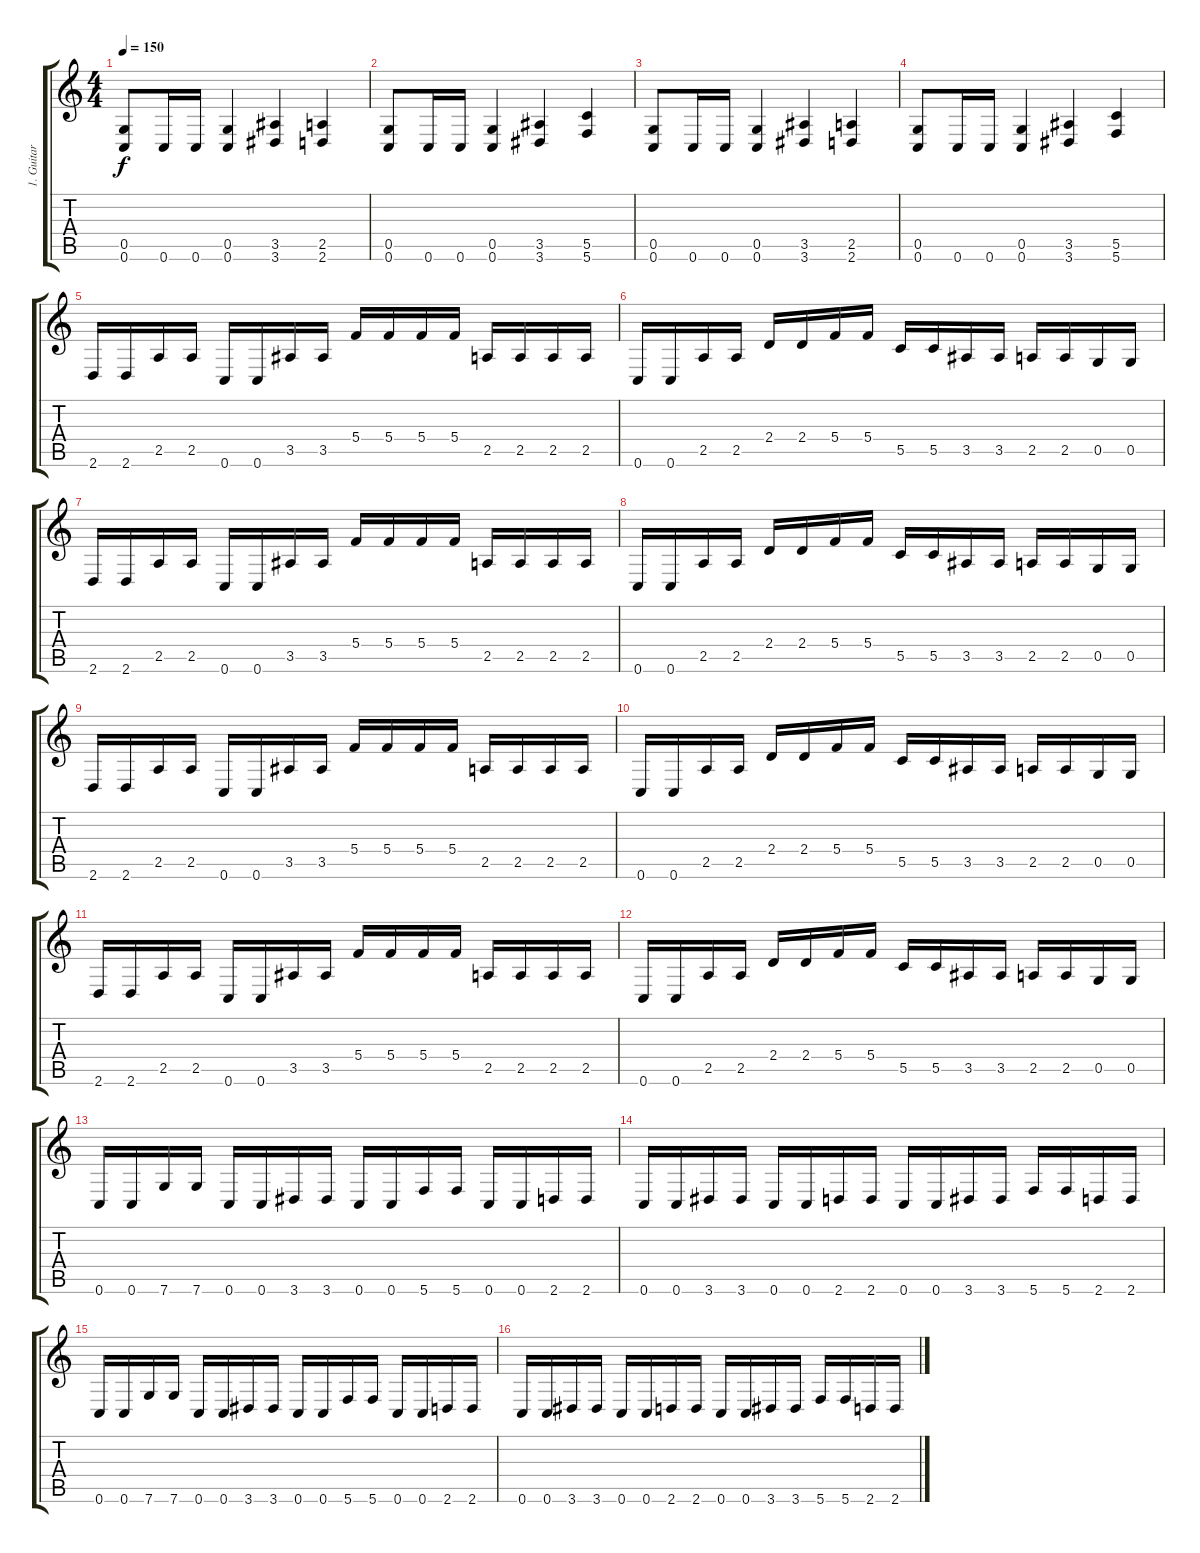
\track ("1. Guitar" "1. Guitar") {instrument distortionguitar}
\staff {score tabs}
\tuning (D4 A3 F3 C3 G2 C2) {hide}
\ts (4 4)
\tempo 150
\clef g2
\ks c
(0.5 0.6).8{dy f} 0.6.16 0.6.16 (0.5 0.6).4 (3.5 3.6).4 (2.5 2.6).4 |
(0.5 0.6).8 0.6.16 0.6.16 (0.5 0.6).4 (3.5 3.6).4 (5.5 5.6).4 |
(0.5 0.6).8 0.6.16 0.6.16 (0.5 0.6).4 (3.5 3.6).4 (2.5 2.6).4 |
(0.5 0.6).8 0.6.16 0.6.16 (0.5 0.6).4 (3.5 3.6).4 (5.5 5.6).4 |
2.6.16 2.6.16 2.5.16 2.5.16 0.6.16 0.6.16 3.5.16 3.5.16 5.4.16 5.4.16 5.4.16 5.4.16 2.5.16 2.5.16 2.5.16 2.5.16 |
0.6.16 0.6.16 2.5.16 2.5.16 2.4.16 2.4.16 5.4.16 5.4.16 5.5.16 5.5.16 3.5.16 3.5.16 2.5.16 2.5.16 0.5.16 0.5.16 |
2.6.16 2.6.16 2.5.16 2.5.16 0.6.16 0.6.16 3.5.16 3.5.16 5.4.16 5.4.16 5.4.16 5.4.16 2.5.16 2.5.16 2.5.16 2.5.16 |
0.6.16 0.6.16 2.5.16 2.5.16 2.4.16 2.4.16 5.4.16 5.4.16 5.5.16 5.5.16 3.5.16 3.5.16 2.5.16 2.5.16 0.5.16 0.5.16 |
2.6.16 2.6.16 2.5.16 2.5.16 0.6.16 0.6.16 3.5.16 3.5.16 5.4.16 5.4.16 5.4.16 5.4.16 2.5.16 2.5.16 2.5.16 2.5.16 |
0.6.16 0.6.16 2.5.16 2.5.16 2.4.16 2.4.16 5.4.16 5.4.16 5.5.16 5.5.16 3.5.16 3.5.16 2.5.16 2.5.16 0.5.16 0.5.16 |
2.6.16 2.6.16 2.5.16 2.5.16 0.6.16 0.6.16 3.5.16 3.5.16 5.4.16 5.4.16 5.4.16 5.4.16 2.5.16 2.5.16 2.5.16 2.5.16 |
0.6.16 0.6.16 2.5.16 2.5.16 2.4.16 2.4.16 5.4.16 5.4.16 5.5.16 5.5.16 3.5.16 3.5.16 2.5.16 2.5.16 0.5.16 0.5.16 |
0.6.16 0.6.16 7.6.16 7.6.16 0.6.16 0.6.16 3.6.16 3.6.16 0.6.16 0.6.16 5.6.16 5.6.16 0.6.16 0.6.16 2.6.16 2.6.16 |
0.6.16 0.6.16 3.6.16 3.6.16 0.6.16 0.6.16 2.6.16 2.6.16 0.6.16 0.6.16 3.6.16 3.6.16 5.6.16 5.6.16 2.6.16 2.6.16 |
0.6.16 0.6.16 7.6.16 7.6.16 0.6.16 0.6.16 3.6.16 3.6.16 0.6.16 0.6.16 5.6.16 5.6.16 0.6.16 0.6.16 2.6.16 2.6.16 |
0.6.16 0.6.16 3.6.16 3.6.16 0.6.16 0.6.16 2.6.16 2.6.16 0.6.16 0.6.16 3.6.16 3.6.16 5.6.16 5.6.16 2.6.16 2.6.16
